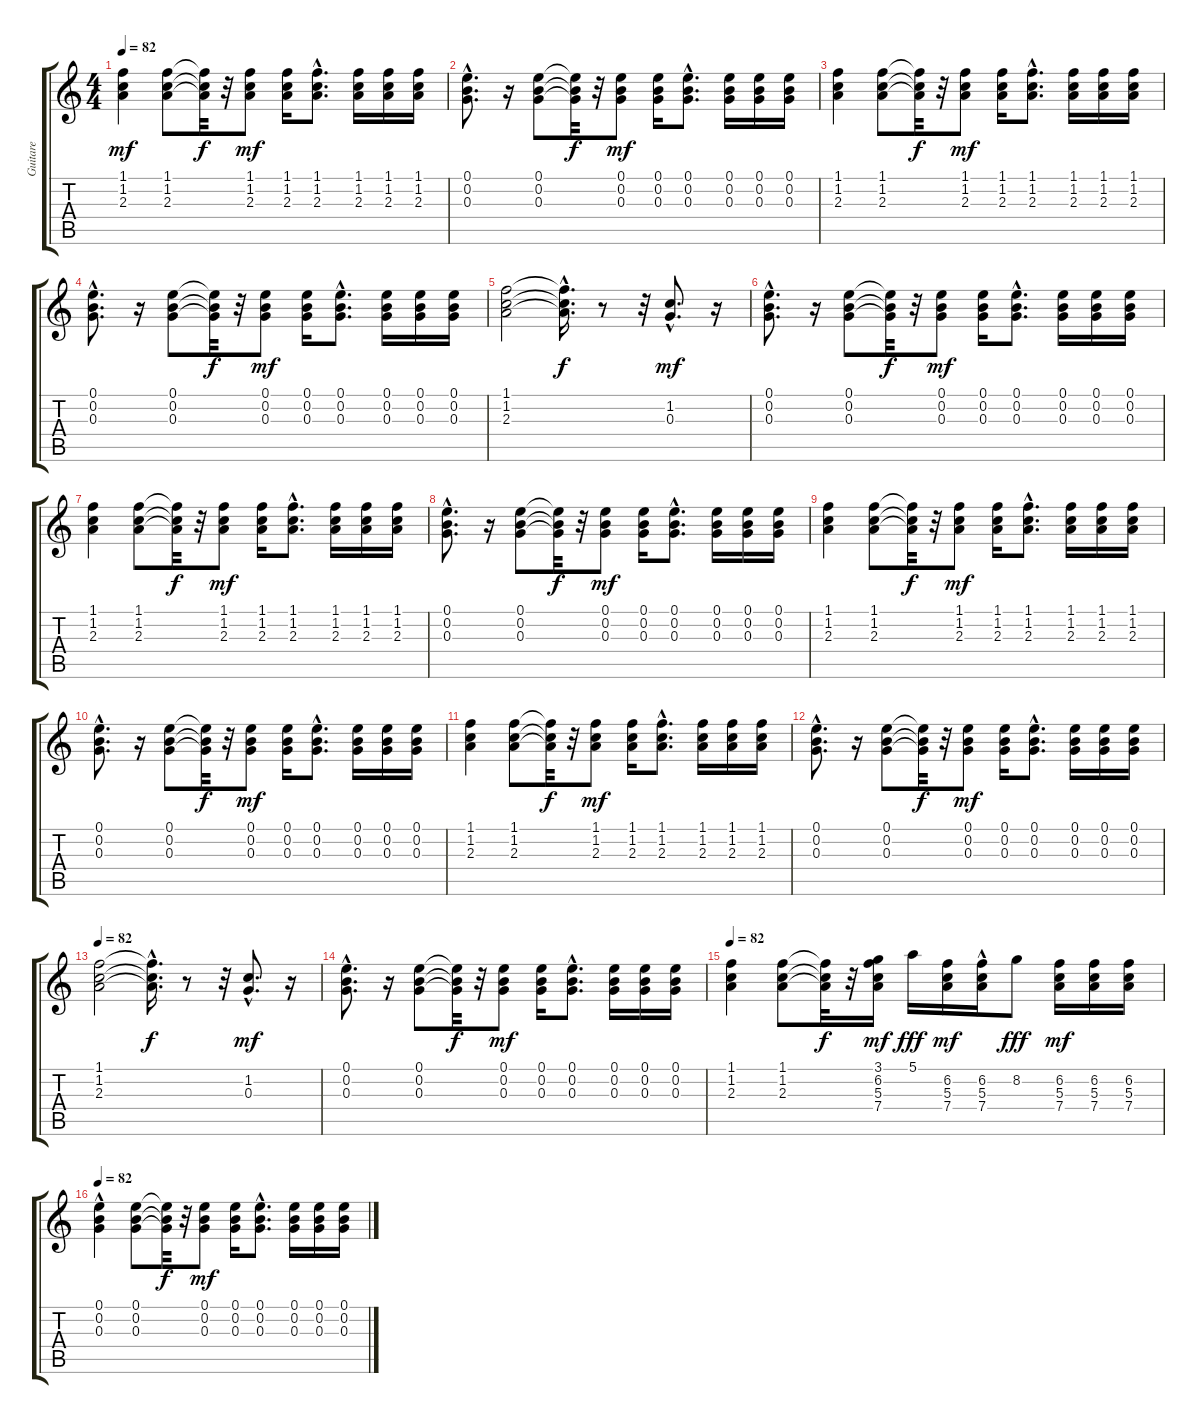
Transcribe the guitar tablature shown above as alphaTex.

\track ("Guitare" "Guitare") {instrument acousticguitarnylon}
\staff {score tabs}
\tuning (E4 B3 G3 D3 A2 E2) {hide}
\ts (4 4)
\tempo 82
\clef g2
\ks c
(1.1 1.2 2.3).4{dy mf} (1.1 1.2 2.3).8 (1.1{t} 1.2{t} 2.3{t}).32{dy f} r.32 (1.1 1.2 2.3).8{dy mf} (1.1 1.2 2.3).16 (1.1{hac} 1.2{hac} 2.3{hac}).8{d} (1.1 1.2 2.3).16 (1.1 1.2 2.3).16 (1.1 1.2 2.3).16 |
(0.1{hac} 0.2{hac} 0.3{hac}).8{d} r.16 (0.1 0.2 0.3).8 (0.1{t} 0.2{t} 0.3{t}).32{dy f} r.32 (0.1 0.2 0.3).8{dy mf} (0.1 0.2 0.3).16 (0.1{hac} 0.2{hac} 0.3{hac}).8{d} (0.1 0.2 0.3).16 (0.1 0.2 0.3).16 (0.1 0.2 0.3).16 |
(1.1 1.2 2.3).4 (1.1 1.2 2.3).8 (1.1{t} 1.2{t} 2.3{t}).32{dy f} r.32 (1.1 1.2 2.3).8{dy mf} (1.1 1.2 2.3).16 (1.1{hac} 1.2{hac} 2.3{hac}).8{d} (1.1 1.2 2.3).16 (1.1 1.2 2.3).16 (1.1 1.2 2.3).16 |
(0.1{hac} 0.2{hac} 0.3{hac}).8{d} r.16 (0.1 0.2 0.3).8 (0.1{t} 0.2{t} 0.3{t}).32{dy f} r.32 (0.1 0.2 0.3).8{dy mf} (0.1 0.2 0.3).16 (0.1{hac} 0.2{hac} 0.3{hac}).8{d} (0.1 0.2 0.3).16 (0.1 0.2 0.3).16 (0.1 0.2 0.3).16 |
(1.1 1.2 2.3).2 (1.1{hac t} 1.2{hac t} 2.3{hac t}).16{d dy f} r.8 r.32 (1.2{hac} 0.3{hac}).8{d dy mf} r.16 |
(0.1{hac} 0.2{hac} 0.3{hac}).8{d} r.16 (0.1 0.2 0.3).8 (0.1{t} 0.2{t} 0.3{t}).32{dy f} r.32 (0.1 0.2 0.3).8{dy mf} (0.1 0.2 0.3).16 (0.1{hac} 0.2{hac} 0.3{hac}).8{d} (0.1 0.2 0.3).16 (0.1 0.2 0.3).16 (0.1 0.2 0.3).16 |
(1.1 1.2 2.3).4 (1.1 1.2 2.3).8 (1.1{t} 1.2{t} 2.3{t}).32{dy f} r.32 (1.1 1.2 2.3).8{dy mf} (1.1 1.2 2.3).16 (1.1{hac} 1.2{hac} 2.3{hac}).8{d} (1.1 1.2 2.3).16 (1.1 1.2 2.3).16 (1.1 1.2 2.3).16 |
(0.1{hac} 0.2{hac} 0.3{hac}).8{d} r.16 (0.1 0.2 0.3).8 (0.1{t} 0.2{t} 0.3{t}).32{dy f} r.32 (0.1 0.2 0.3).8{dy mf} (0.1 0.2 0.3).16 (0.1{hac} 0.2{hac} 0.3{hac}).8{d} (0.1 0.2 0.3).16 (0.1 0.2 0.3).16 (0.1 0.2 0.3).16 |
(1.1 1.2 2.3).4 (1.1 1.2 2.3).8 (1.1{t} 1.2{t} 2.3{t}).32{dy f} r.32 (1.1 1.2 2.3).8{dy mf} (1.1 1.2 2.3).16 (1.1{hac} 1.2{hac} 2.3{hac}).8{d} (1.1 1.2 2.3).16 (1.1 1.2 2.3).16 (1.1 1.2 2.3).16 |
(0.1{hac} 0.2{hac} 0.3{hac}).8{d} r.16 (0.1 0.2 0.3).8 (0.1{t} 0.2{t} 0.3{t}).32{dy f} r.32 (0.1 0.2 0.3).8{dy mf} (0.1 0.2 0.3).16 (0.1{hac} 0.2{hac} 0.3{hac}).8{d} (0.1 0.2 0.3).16 (0.1 0.2 0.3).16 (0.1 0.2 0.3).16 |
(1.1 1.2 2.3).4 (1.1 1.2 2.3).8 (1.1{t} 1.2{t} 2.3{t}).32{dy f} r.32 (1.1 1.2 2.3).8{dy mf} (1.1 1.2 2.3).16 (1.1{hac} 1.2{hac} 2.3{hac}).8{d} (1.1 1.2 2.3).16 (1.1 1.2 2.3).16 (1.1 1.2 2.3).16 |
(0.1{hac} 0.2{hac} 0.3{hac}).8{d} r.16 (0.1 0.2 0.3).8 (0.1{t} 0.2{t} 0.3{t}).32{dy f} r.32 (0.1 0.2 0.3).8{dy mf} (0.1 0.2 0.3).16 (0.1{hac} 0.2{hac} 0.3{hac}).8{d} (0.1 0.2 0.3).16 (0.1 0.2 0.3).16 (0.1 0.2 0.3).16 |
\tempo 82
(1.1 1.2 2.3).2 (1.1{hac t} 1.2{hac t} 2.3{hac t}).16{d dy f} r.8 r.32 (1.2{hac} 0.3{hac}).8{d dy mf} r.16 |
(0.1{hac} 0.2{hac} 0.3{hac}).8{d} r.16 (0.1 0.2 0.3).8 (0.1{t} 0.2{t} 0.3{t}).32{dy f} r.32 (0.1 0.2 0.3).8{dy mf} (0.1 0.2 0.3).16 (0.1{hac} 0.2{hac} 0.3{hac}).8{d} (0.1 0.2 0.3).16 (0.1 0.2 0.3).16 (0.1 0.2 0.3).16 |
\tempo 82
(1.1 1.2 2.3).4 (1.1 1.2 2.3).8 (1.1{t} 1.2{t} 2.3{t}).32{dy f} r.32 (3.1 6.2 5.3 7.4).16{dy mf} 5.1.16{dy fff} (6.2 5.3 7.4).16{dy mf} (6.2{hac} 5.3 7.4).16 8.2.8{dy fff} (6.2 5.3 7.4).16{dy mf} (6.2 5.3 7.4).16 (6.2 5.3 7.4).16 |
\tempo 82
(0.1 0.2{hac} 0.3{hac}).4 (0.1 0.2 0.3).8 (0.1{t} 0.2{t} 0.3{t}).32{dy f} r.32 (0.1 0.2 0.3).8{dy mf} (0.1 0.2 0.3).16 (0.1{hac} 0.2{hac} 0.3{hac}).8{d} (0.1 0.2 0.3).16 (0.1 0.2 0.3).16 (0.1 0.2 0.3).16
